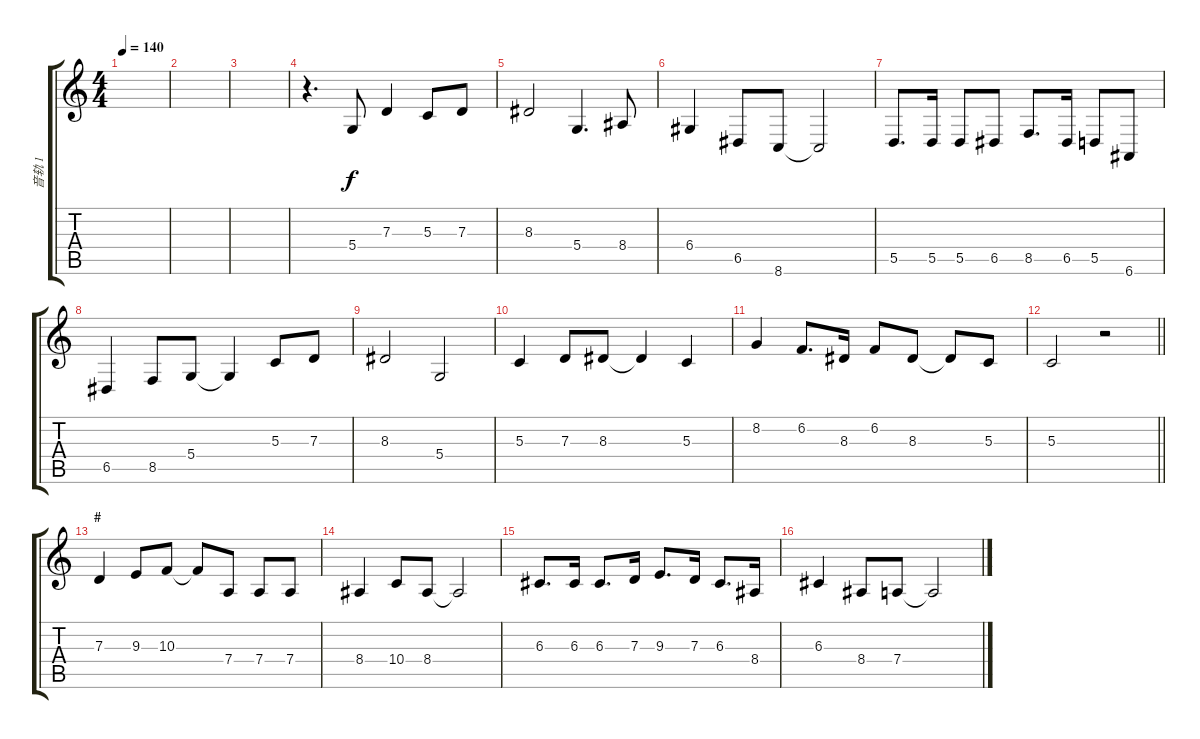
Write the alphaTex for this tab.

\track ("音轨 1" "音轨 1") {instrument frenchhorn}
\staff {score tabs}
\tuning (E4 B3 G3 D3 A2 E2) {hide}
\ts (4 4)
\tempo 140
\clef g2
\ks c
|
|
|
r.4{d} 5.4.8 7.3.4 5.3.8 7.3.8 |
8.3.2 5.4.4{d} 8.4.8 |
6.4.4 6.5.8 8.6.8 8.6{t}.2 |
5.5.8{d} 5.5.16 5.5.8 6.5.8 8.5.8{d} 6.5.16 5.5.8 6.6.8 |
6.5.4 8.5.8 5.4.8 5.4{t}.4 5.3.8 7.3.8 |
8.3.2 5.4.2 |
5.3.4 7.3.8 8.3.8 8.3{t}.4 5.3.4 |
8.2.4 6.2.8{d} 8.3.16 6.2.8 8.3.8 8.3{t}.8 5.3.8 |
\barLineRight lightlight
5.3.2 r.2 |
\section ("" "#")
7.3.4 9.3.8 10.3.8 10.3{t}.8 7.4.8 7.4.8 7.4.8 |
8.4.4 10.4.8 8.4.8 8.4{t}.2 |
6.3.8{d} 6.3.16 6.3.8{d} 7.3.16 9.3.8{d} 7.3.16 6.3.8{d} 8.4.16 |
6.3.4 8.4.8 7.4.8 7.4{t}.2
